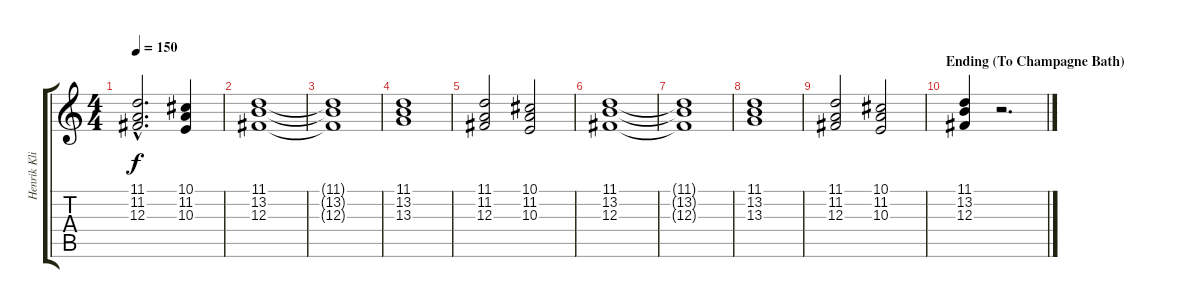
\track ("Henrik Klingenberg - Strings" "Henrik Kli") {instrument stringensemble1}
\staff {score tabs}
\tuning (Eb4 Bb3 Gb3 Db3 Ab2 Eb2) {hide}
\ts (4 4)
\tempo 150
\clef g2
\ks c
(11.1{hac} 11.2{hac} 12.3{hac}).2{d dy f} (10.1 11.2 10.3).4 |
(11.1 13.2 12.3).1 |
(11.1{t} 13.2{t} 12.3{t}).1 |
(11.1 13.2 13.3).1 |
(11.1 11.2 12.3).2 (10.1 11.2 10.3).2 |
(11.1 13.2 12.3).1 |
(11.1{t} 13.2{t} 12.3{t}).1 |
(11.1 13.2 13.3).1 |
(11.1 11.2 12.3).2 (10.1 11.2 10.3).2 |
\section ("" "Ending (To Champagne Bath)")
(11.1 13.2 12.3).4{volume 11} r.2{d}
